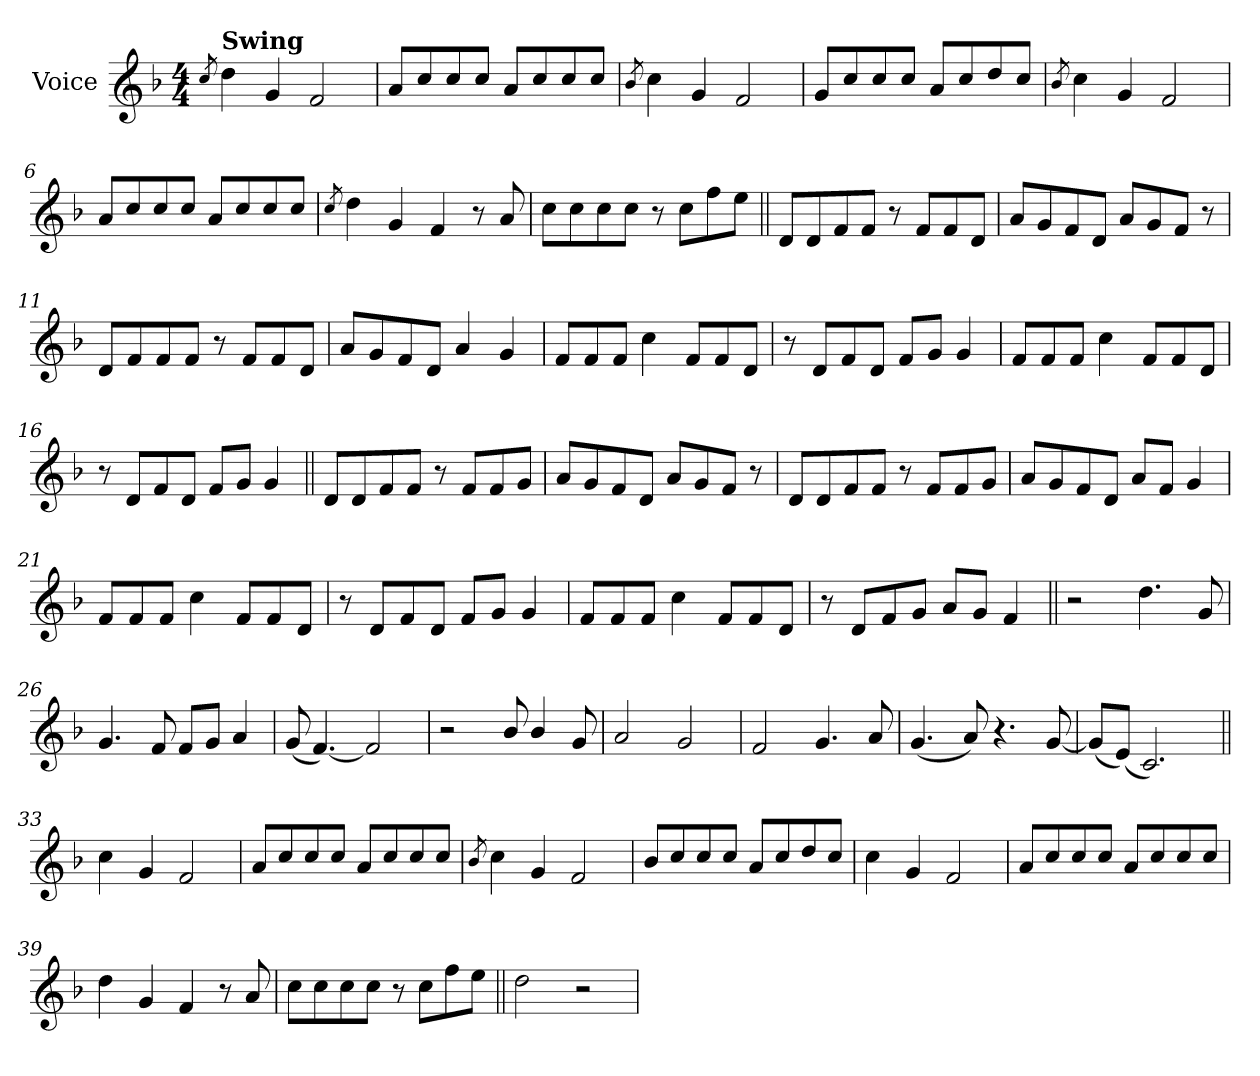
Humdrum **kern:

**kern
*part1
*staff1
*I"Voice
*I'Vc.
*clefG2
*ITrd1c2
*k[b-e-a-]
*M4/4
*MM160
=1
8qb-/
!LO:TX:B:t=Swing
4cc!\
4f!/
2e-!/
=2
8g!/L
8b-!/
8b-!/
8b-!/J
8g!/L
8b-!/
8b-!/
8b-!/J
=3
8qa-/
4b-!\
4f!/
2e-!/
=4
8f!/L
8b-!/
8b-!/
8b-!/J
8g!/L
8b-!/
8cc!/
8b-!/J
=5
8qa-/
4b-!\
4f!/
2e-!/
=6
8g!/L
8b-!/
8b-!/
8b-!/J
8g!/L
8b-!/
8b-!/
8b-!/J
=7
8qb-/
4cc!\
4f!/
4e-!/
8r
8g!/
=8
8b-!\L
8b-!\
8b-!\
8b-!\J
8r
8b-!\L
8ee-!\
8dd!\J
=9||
8c/L
8c/
8e-/
8e-/J
8r
8e-/L
8e-/
8c/J
=10
8g/L
8f/
8e-/
8c/J
8g/L
8f/
8e-/J
8r
=11
8c/L
8e-/
8e-/
8e-/J
8r
8e-/L
8e-/
8c/J
=12
8g/L
8f/
8e-/
8c/J
4g/
4f/
=13
8e-/L
8e-/
8e-/J
4b-\
8e-/L
8e-/
8c/J
=14
8r
8c/L
8e-/
8c/J
8e-/L
8f/J
4f/
=15
8e-/L
8e-/
8e-/J
4b-\
8e-/L
8e-/
8c/J
=16
8r
8c/L
8e-/
8c/J
8e-/L
8f/J
4f/
=17||
8c/L
8c/
8e-/
8e-/J
8r
8e-/L
8e-/
8f/J
=18
8g/L
8f/
8e-/
8c/J
8g/L
8f/
8e-/J
8r
=19
8c/L
8c/
8e-/
8e-/J
8r
8e-/L
8e-/
8f/J
=20
8g/L
8f/
8e-/
8c/J
8g/L
8e-/J
4f/
=21
8e-/L
8e-/
8e-/J
4b-\
8e-/L
8e-/
8c/J
=22
8r
8c/L
8e-/
8c/J
8e-/L
8f/J
4f/
=23
8e-/L
8e-/
8e-/J
4b-\
8e-/L
8e-/
8c/J
=24
8r
8c/L
8e-/
8f/J
8g/L
8f/J
4e-/
=25||
2r
4.cc\
8f/
=26
4.f/
8e-/
8e-/L
8f/J
4g/
=27
(<8f/
[4.e-/)
2e-/]
=28
2r
8a-/
4a-/
8f/
=29
2g/
2f/
=30
2e-/
4.f/
8g/
=31
(<4.f/
8g/)
4.r
[8f/
=32
(<8f/L]
(<8d/J)
2.B-/)
=33||
4b-\
4f/
2e-/
=34
8g/L
8b-/
8b-/
8b-/J
8g/L
8b-/
8b-/
8b-/J
=35
8qa-/
4b-\
4f/
2e-/
=36
8a-/L
8b-/
8b-/
8b-/J
8g/L
8b-/
8cc/
8b-/J
=37
4b-\
4f/
2e-/
=38
8g/L
8b-/
8b-/
8b-/J
8g/L
8b-/
8b-/
8b-/J
=39
4cc\
4f/
4e-/
8r
8g/
=40
8b-\L
8b-\
8b-\
8b-\J
8r
8b-\L
8ee-\
8dd\J
=41||
2cc\
2r
=
*-
